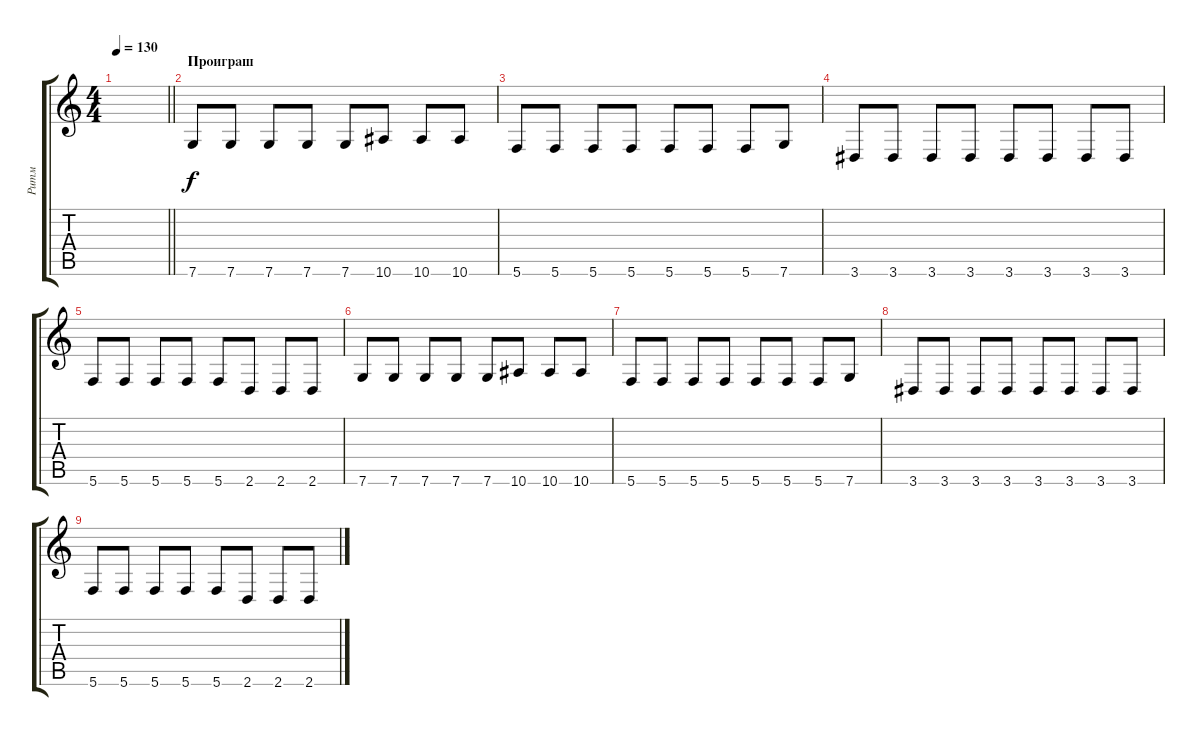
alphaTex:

\track ("Ритм" "Ритм") {instrument distortionguitar}
\staff {score tabs}
\tuning (D4 A3 F3 C3 G2 C2) {hide}
\ts (4 4)
\tempo 130
\clef g2
\barLineRight lightlight
\ks c
|
\section ("" "Проиграш")
7.6.8 7.6.8 7.6.8 7.6.8 7.6.8 10.6.8 10.6.8 10.6.8 |
5.6.8 5.6.8 5.6.8 5.6.8 5.6.8 5.6.8 5.6.8 7.6.8 |
3.6.8 3.6.8 3.6.8 3.6.8 3.6.8 3.6.8 3.6.8 3.6.8 |
5.6.8 5.6.8 5.6.8 5.6.8 5.6.8 2.6.8 2.6.8 2.6.8 |
7.6.8 7.6.8 7.6.8 7.6.8 7.6.8 10.6.8 10.6.8 10.6.8 |
5.6.8 5.6.8 5.6.8 5.6.8 5.6.8 5.6.8 5.6.8 7.6.8 |
3.6.8 3.6.8 3.6.8 3.6.8 3.6.8 3.6.8 3.6.8 3.6.8 |
5.6.8 5.6.8 5.6.8 5.6.8 5.6.8 2.6.8 2.6.8 2.6.8
